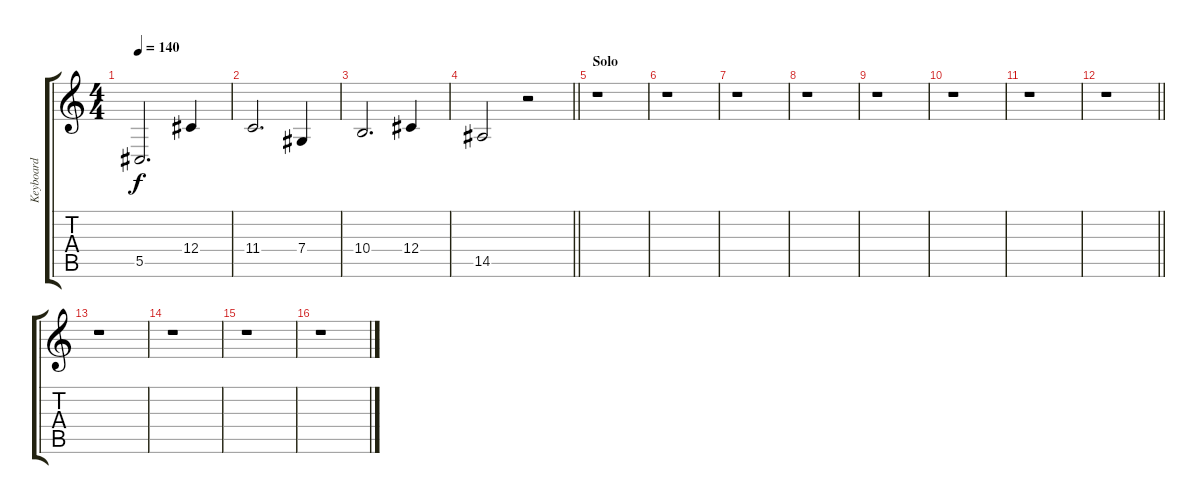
\track ("Keyboard" "Keyboard") {instrument stringensemble1}
\staff {score tabs}
\tuning (Eb4 Bb3 Gb3 Db3 Ab2 Eb2) {hide}
\ts (4 4)
\tempo 140
\clef g2
\ks c
5.5.2{d dy f} 12.4.4 |
11.4.2{d} 7.4.4 |
10.4.2{d} 12.4.4 |
\barLineRight lightlight
14.5.2 r.2 |
\section ("" "Solo")
r.1 |
r.1 |
r.1 |
r.1 |
r.1 |
r.1 |
r.1 |
\barLineRight lightlight
r.1 |
r.1 |
r.1 |
r.1 |
r.1
